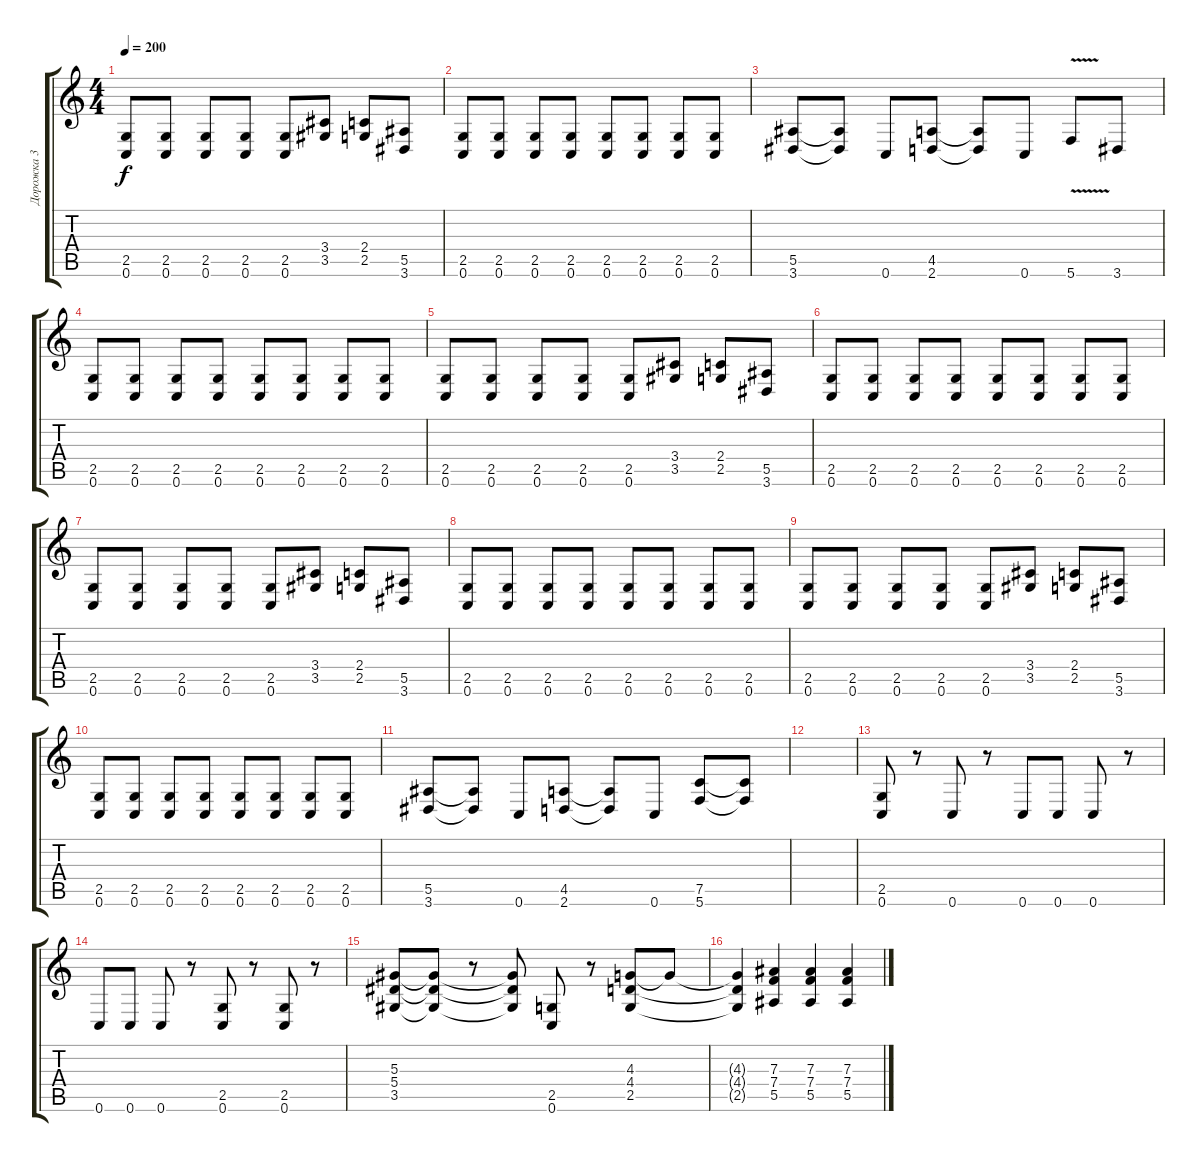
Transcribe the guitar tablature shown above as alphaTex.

\track ("Дорожка 3" "Дорожка 3") {instrument distortionguitar}
\staff {score tabs}
\tuning (C4 G3 Eb3 Bb2 F2 C2) {hide}
\ts (4 4)
\tempo 200
\clef g2
\ks c
(2.5 0.6).8{dy f} (2.5 0.6).8 (2.5 0.6).8 (2.5 0.6).8 (2.5 0.6).8 (3.4 3.5).8 (2.4 2.5).8 (5.5 3.6).8 |
(2.5 0.6).8 (2.5 0.6).8 (2.5 0.6).8 (2.5 0.6).8 (2.5 0.6).8 (2.5 0.6).8 (2.5 0.6).8 (2.5 0.6).8 |
(5.5 3.6).8 (5.5{t} 3.6{t}).8 0.6.8 (4.5 2.6).8 (4.5{t} 2.6{t}).8 0.6.8 5.6{v}.8 3.6.8 |
(2.5 0.6).8 (2.5 0.6).8 (2.5 0.6).8 (2.5 0.6).8 (2.5 0.6).8 (2.5 0.6).8 (2.5 0.6).8 (2.5 0.6).8 |
(2.5 0.6).8 (2.5 0.6).8 (2.5 0.6).8 (2.5 0.6).8 (2.5 0.6).8 (3.4 3.5).8 (2.4 2.5).8 (5.5 3.6).8 |
(2.5 0.6).8 (2.5 0.6).8 (2.5 0.6).8 (2.5 0.6).8 (2.5 0.6).8 (2.5 0.6).8 (2.5 0.6).8 (2.5 0.6).8 |
(2.5 0.6).8 (2.5 0.6).8 (2.5 0.6).8 (2.5 0.6).8 (2.5 0.6).8 (3.4 3.5).8 (2.4 2.5).8 (5.5 3.6).8 |
(2.5 0.6).8 (2.5 0.6).8 (2.5 0.6).8 (2.5 0.6).8 (2.5 0.6).8 (2.5 0.6).8 (2.5 0.6).8 (2.5 0.6).8 |
(2.5 0.6).8 (2.5 0.6).8 (2.5 0.6).8 (2.5 0.6).8 (2.5 0.6).8 (3.4 3.5).8 (2.4 2.5).8 (5.5 3.6).8 |
(2.5 0.6).8 (2.5 0.6).8 (2.5 0.6).8 (2.5 0.6).8 (2.5 0.6).8 (2.5 0.6).8 (2.5 0.6).8 (2.5 0.6).8 |
(5.5 3.6).8 (5.5{t} 3.6{t}).8 0.6.8 (4.5 2.6).8 (4.5{t} 2.6{t}).8 0.6.8 (7.5 5.6).8 (7.5{t} 5.6{t}).8 |
|
(2.5 0.6).8 r.8 0.6.8 r.8 0.6.8 0.6.8 0.6.8 r.8 |
0.6.8 0.6.8 0.6.8 r.8 (2.5 0.6).8 r.8 (2.5 0.6).8 r.8 |
(5.3 5.4 3.5).8 (5.3{t} 5.4{t} 3.5{t}).8 r.8 (5.3{t} 5.4{t} 3.5{t}).8 (2.5 0.6).8 r.8 (4.3 4.4 2.5).8 4.3{t}.8 |
(4.3{t} 4.4{t} 2.5{t}).4 (7.3 7.4 5.5).4 (7.3 7.4 5.5).4 (7.3 7.4 5.5).4
